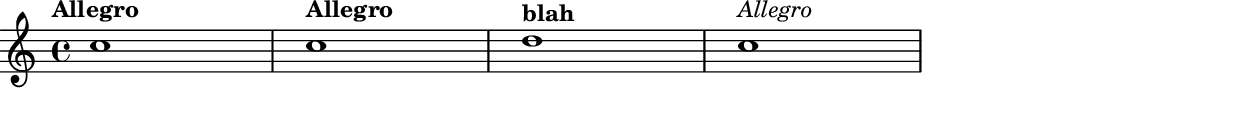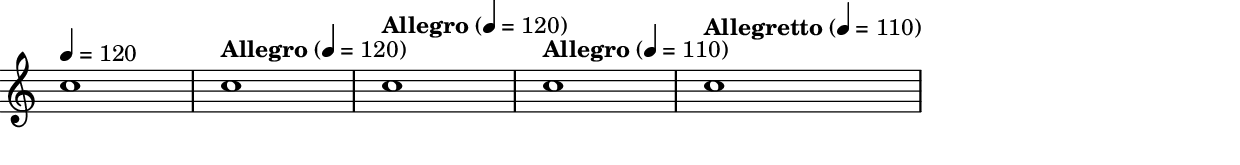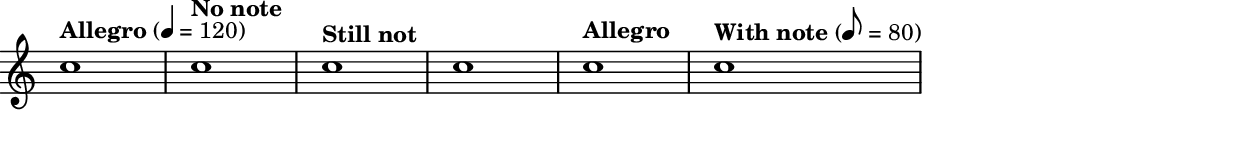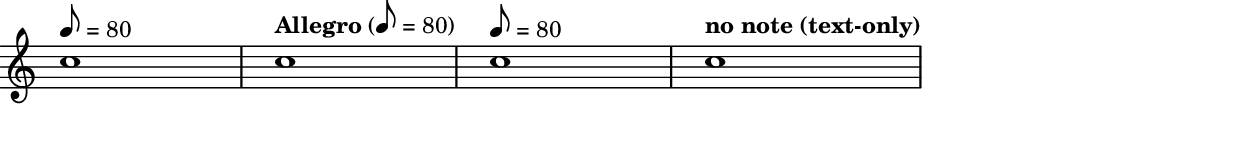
%% Generated by lilypond-book.py
%% Options: [exampleindent=10.16\mm,indent=0\mm,line-width=160\mm]
\include "lilypond-book-preamble.ly"


% ****************************************************************
% Start cut-&-pastable-section
% ****************************************************************



\paper {
  indent = 0\mm
  line-width = 160\mm
  % offset the left padding, also add 1mm as lilypond creates cropped
  % images with a little space on the right
  line-width = #(- line-width (* mm  3.000000) (* mm 1))
}

\layout {
  
}





% ****************************************************************
% ly snippet:
% ****************************************************************
\sourcefilename "/home/karlin/lilypond-git/input/regression/metronome-text.ly"
\sourcefileline 0
\version "2.19.21"

\header{
  texidoc="
The tempo command supports text markup and/@/or `duration=count'.  Using
@code{Score.tempoHideNote}, one can hide the `duration=count' in the tempo mark.
"
}

\relative {
  \tempo "Allegro" c''1
  \tempo "Allegro" c1
  $(make-event-chord (list (make-music 'TempoChangeEvent
                                        'text "blah")))
  d1
  \tempo \markup { \italic \medium "Allegro" } c1 \break
  \tempo 4 = 120 c1
  \tempo "Allegro" 4 = 120 c1
  \tempo "Allegro" 4 = 120 c1
  \tempo "Allegro" 4 = 110 c1
  \tempo "Allegretto" 4 = 110 c1 \break

  \set Score.tempoHideNote = ##f
  \tempo "Allegro" 4 = 120 c1
  \set Score.tempoHideNote = ##t
  \tempo "No note" 8 = 160 c1
  \tempo "Still not" c1
  % No text and also no note => \null markup
  \tempo 4 = 100 c1
  \tempo "Allegro" 4 = 120 c1
  \set Score.tempoHideNote = ##f
  \tempo "With note" 8 = 80 c1 \break

  % Unsetting the tempoText using only note=count:
  \tempo 8 = 80 c1
  \tempo "Allegro" 8 = 80 c1
  \tempo 8 = 80 c1
  
  % Unsetting the count using only text
  \tempo "no note (text-only)" c1
}



% ****************************************************************
% end ly snippet
% ****************************************************************
